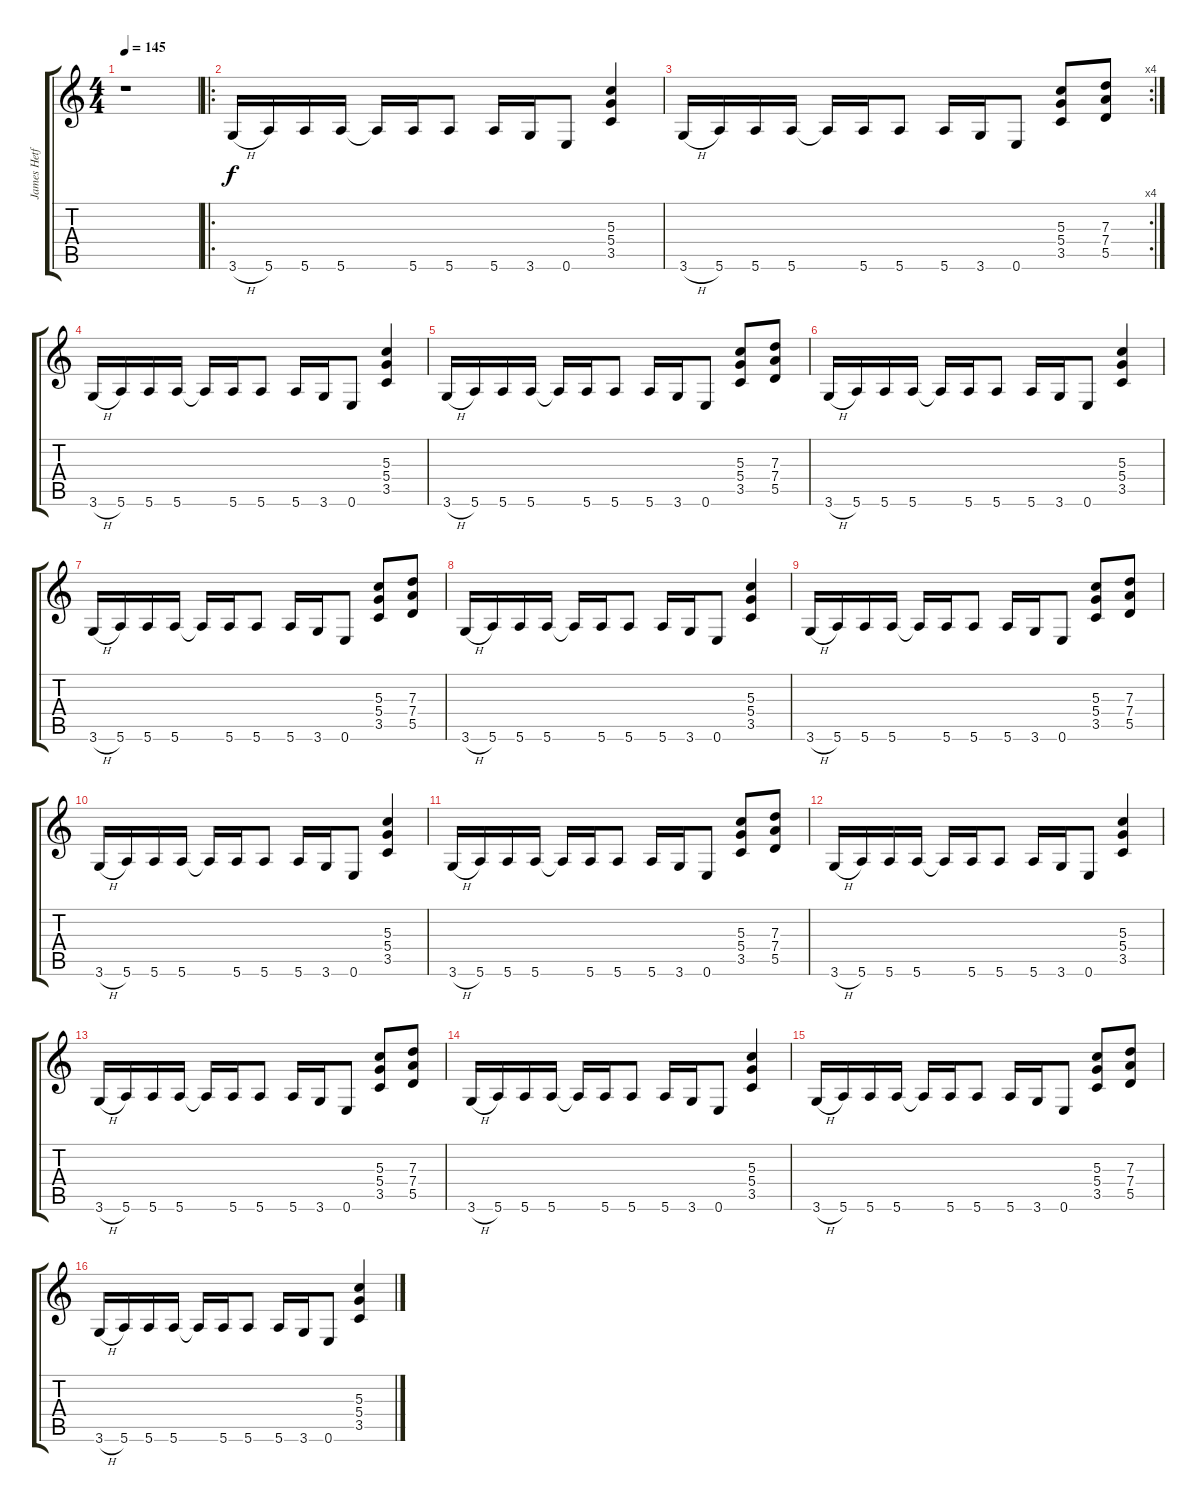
\track ("James Hetfield (Ov. Gtr)" "James Hetf") {instrument overdrivenguitar}
\staff {score tabs}
\tuning (E4 B3 G3 D3 A2 E2) {hide}
\ts (4 4)
\tempo 145
\clef g2
\ks c
r.1{dy f instrument overdrivenguitar} |
\ro
3.6{h}.16 5.6.16 5.6.16 5.6.16 5.6{t}.16 5.6.16 5.6.8 5.6.16 3.6.16 0.6.8 (5.3 5.4 3.5).4 |
\rc 4
3.6{h}.16 5.6.16 5.6.16 5.6.16 5.6{t}.16 5.6.16 5.6.8 5.6.16 3.6.16 0.6.8 (5.3 5.4 3.5).8 (7.3 7.4 5.5).8 |
3.6{h}.16 5.6.16 5.6.16 5.6.16 5.6{t}.16 5.6.16 5.6.8 5.6.16 3.6.16 0.6.8 (5.3 5.4 3.5).4 |
3.6{h}.16 5.6.16 5.6.16 5.6.16 5.6{t}.16 5.6.16 5.6.8 5.6.16 3.6.16 0.6.8 (5.3 5.4 3.5).8 (7.3 7.4 5.5).8 |
3.6{h}.16 5.6.16 5.6.16 5.6.16 5.6{t}.16 5.6.16 5.6.8 5.6.16 3.6.16 0.6.8 (5.3 5.4 3.5).4 |
3.6{h}.16 5.6.16 5.6.16 5.6.16 5.6{t}.16 5.6.16 5.6.8 5.6.16 3.6.16 0.6.8 (5.3 5.4 3.5).8 (7.3 7.4 5.5).8 |
3.6{h}.16 5.6.16 5.6.16 5.6.16 5.6{t}.16 5.6.16 5.6.8 5.6.16 3.6.16 0.6.8 (5.3 5.4 3.5).4 |
3.6{h}.16 5.6.16 5.6.16 5.6.16 5.6{t}.16 5.6.16 5.6.8 5.6.16 3.6.16 0.6.8 (5.3 5.4 3.5).8 (7.3 7.4 5.5).8 |
3.6{h}.16 5.6.16 5.6.16 5.6.16 5.6{t}.16 5.6.16 5.6.8 5.6.16 3.6.16 0.6.8 (5.3 5.4 3.5).4 |
3.6{h}.16 5.6.16 5.6.16 5.6.16 5.6{t}.16 5.6.16 5.6.8 5.6.16 3.6.16 0.6.8 (5.3 5.4 3.5).8 (7.3 7.4 5.5).8 |
3.6{h}.16 5.6.16 5.6.16 5.6.16 5.6{t}.16 5.6.16 5.6.8 5.6.16 3.6.16 0.6.8 (5.3 5.4 3.5).4 |
3.6{h}.16 5.6.16 5.6.16 5.6.16 5.6{t}.16 5.6.16 5.6.8 5.6.16 3.6.16 0.6.8 (5.3 5.4 3.5).8 (7.3 7.4 5.5).8 |
3.6{h}.16 5.6.16 5.6.16 5.6.16 5.6{t}.16 5.6.16 5.6.8 5.6.16 3.6.16 0.6.8 (5.3 5.4 3.5).4 |
3.6{h}.16 5.6.16 5.6.16 5.6.16 5.6{t}.16 5.6.16 5.6.8 5.6.16 3.6.16 0.6.8 (5.3 5.4 3.5).8 (7.3 7.4 5.5).8 |
3.6{h}.16 5.6.16 5.6.16 5.6.16 5.6{t}.16 5.6.16 5.6.8 5.6.16 3.6.16 0.6.8 (5.3 5.4 3.5).4
